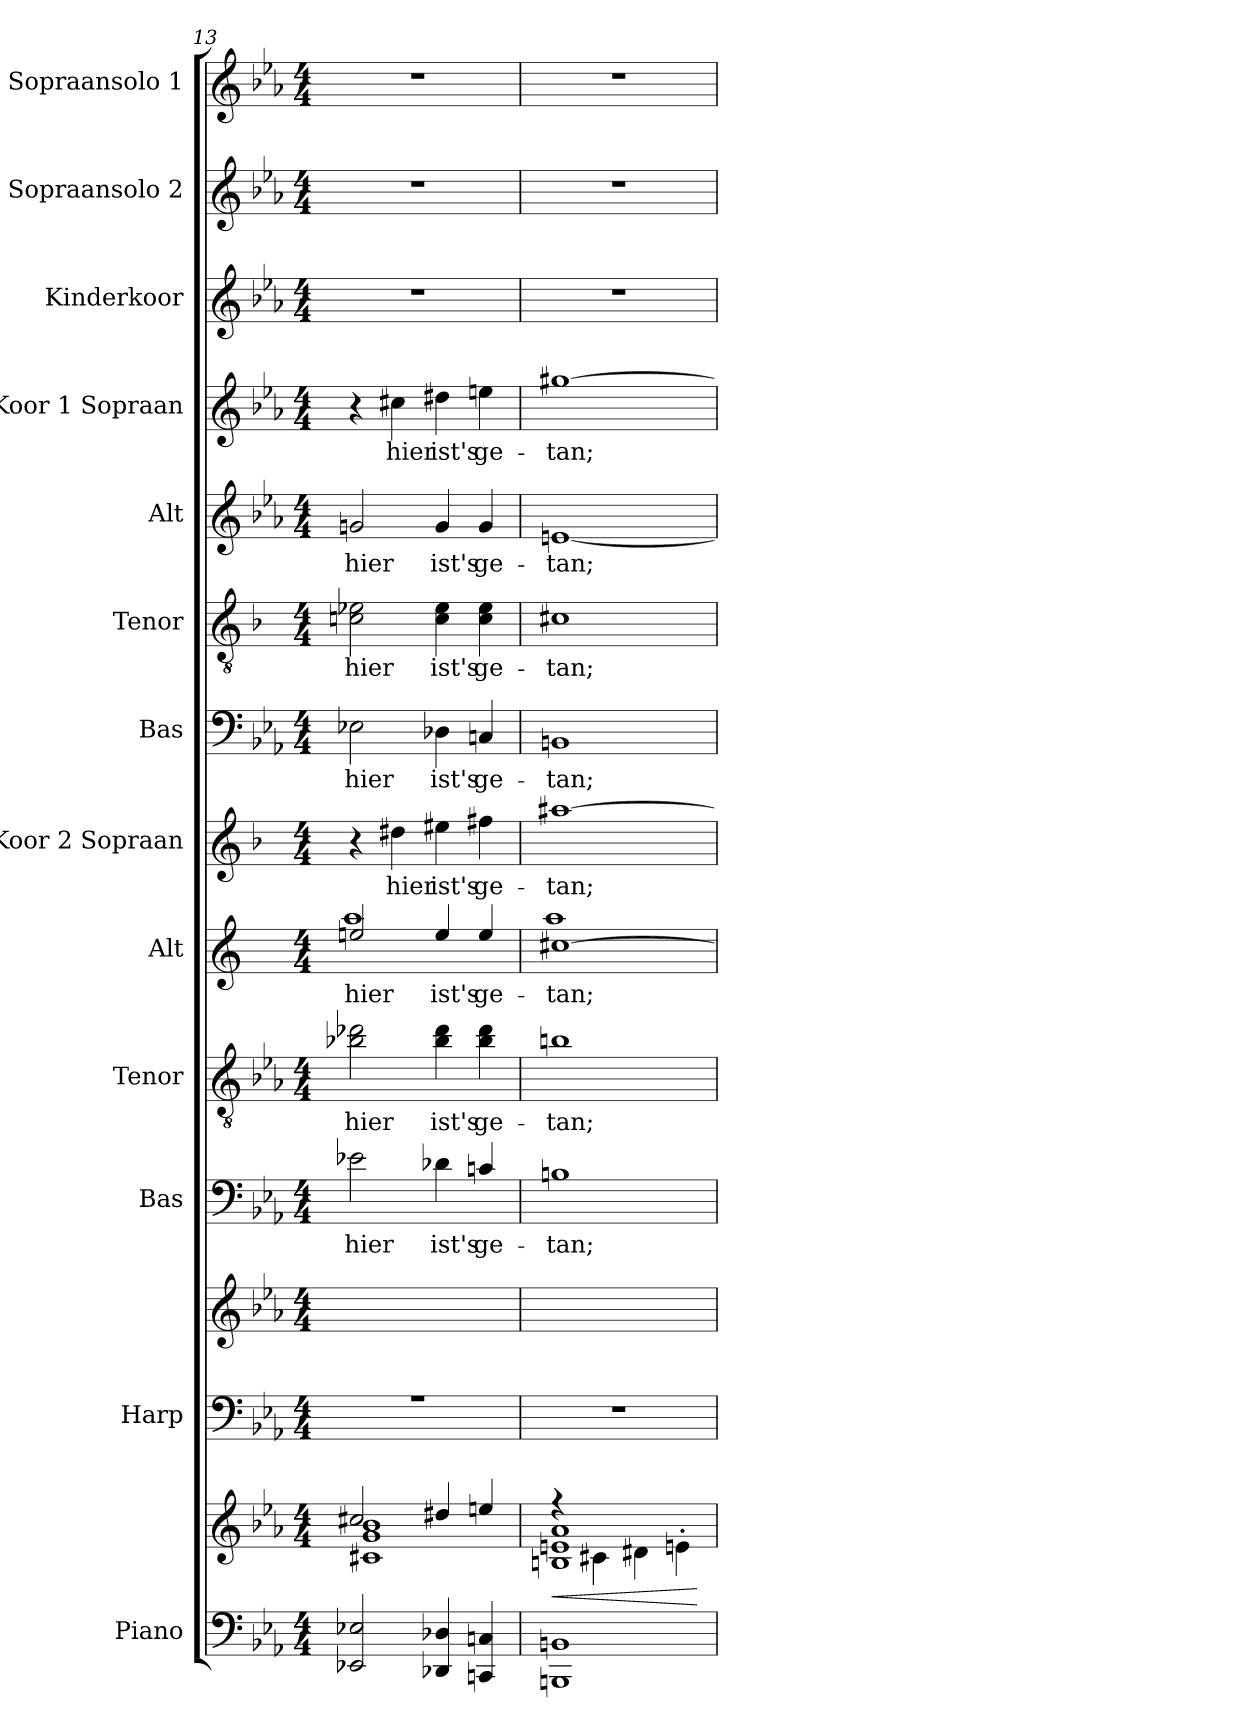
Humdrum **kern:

**kern	**kern	**dynam	**kern	**kern	**kern	**text	**kern	**text	**kern	**text	**kern	**text	**kern	**text	**kern	**text	**kern	**text	**kern	**text	**kern	**kern	**kern
*part13	*part13	*part13	*part12	*part12	*part11	*part11	*part10	*part10	*part9	*part9	*part8	*part8	*part7	*part7	*part6	*part6	*part5	*part5	*part4	*part4	*part3	*part2	*part1
*staff15	*staff14	*staff14/15	*staff13	*staff12	*staff11	*staff11	*staff10	*staff10	*staff9	*staff9	*staff8	*staff8	*staff7	*staff7	*staff6	*staff6	*staff5	*staff5	*staff4	*staff4	*staff3	*staff2	*staff1
*I"Piano	*	*	*I"Harp	*	*I"Bas	*	*I"Tenor	*	*I"Alt	*	*I"Koor 2 Sopraan	*	*I"Bas	*	*I"Tenor	*	*I"Alt	*	*I"Koor 1 Sopraan	*	*I"Kinderkoor	*I"Sopraansolo 2	*I"Sopraansolo 1
*I'Pno.	*	*	*I'Hrp.	*	*I'Bs.	*	*I'T.	*	*I'A.	*	*I'S.	*	*I'Bs.	*	*I'T.	*	*I'A.	*	*I'S.	*	*I'Kk.	*I'2.S.	*I'1. S.
!!LO:PB:g=z
*clefF4	*clefG2	*	*clefF4	*clefG2	*clefF4	*	*clefGv2	*	*clefG2	*	*clefG2	*	*clefF4	*	*clefGv2	*	*clefG2	*	*clefG2	*	*clefG2	*clefG2	*clefG2
*	*	*	*	*	*ITrd12c21	*	*ITrd8c14	*	*ITrd5c9	*	*ITrd1c2	*	*	*	*ITrd1c2	*	*	*	*	*	*	*	*
*k[b-e-a-]	*k[b-e-a-]	*	*k[b-e-a-]	*k[b-e-a-]	*k[b-e-a-]	*	*k[b-e-a-]	*	*k[b-e-a-]	*	*k[b-e-a-]	*	*k[b-e-a-]	*	*k[b-e-a-]	*	*k[b-e-a-]	*	*k[b-e-a-]	*	*k[b-e-a-]	*k[b-e-a-]	*k[b-e-a-]
*M4/4	*M4/4	*	*M4/4	*M4/4	*M4/4	*	*M4/4	*	*M4/4	*	*M4/4	*	*M4/4	*	*M4/4	*	*M4/4	*	*M4/4	*	*M4/4	*M4/4	*M4/4
*MM55	*MM55	*	*MM55	*MM55	*MM55	*	*MM55	*	*MM55	*	*MM55	*	*MM55	*	*MM55	*	*MM55	*	*MM55	*	*MM55	*MM55	*MM55
=13	=13	=13	=13	=13	=13	=13	=13	=13	=13	=13	=13	=13	=13	=13	=13	=13	=13	=13	=13	=13	=13	=13	=13
*	*^	*	*^	*	*	*	*	*	*^	*	*	*	*	*	*	*	*	*	*	*	*	*	*
2EE-X/ 2E-X/	2cc#X/	1c#X 1g 1b-	.	1r	1ryy	1ryy	2E-X\	hier	2B-X\ 2d-X\	hier	2gn/	1cc	hier	4r	.	2E-X\	hier	2B-X\ 2d-X\	hier	2gn/	hier	4r	.	1r	1r	1r
.	.	.	.	.	.	.	.	.	.	.	.	.	.	4cc#X\	hier	.	.	.	.	.	.	4cc#X\	hier	.	.	.
4DD-X/ 4D-X/	4dd#X/	.	.	.	.	.	4D-X\	ist's	4B-\ 4d-\	ist's	4g/	.	ist's	4dd#X\	ist's	4D-X\	ist's	4B-\ 4d-\	ist's	4g/	ist's	4dd#X\	ist's	.	.	.
4CCn/ 4Cn/	4een/	.	.	.	.	.	4Cn/	ge-	4B-\ 4d-\	ge-	4g/	.	ge-	4een\	ge-	4Cn/	ge-	4B-\ 4d-\	ge-	4g/	ge-	4een\	ge-	.	.	.
=14	=14	=14	=14	=14	=14	=14	=14	=14	=14	=14	=14	=14	=14	=14	=14	=14	=14	=14	=14	=14	=14	=14	=14	=14	=14	=14
!	!	!	!LO:HP:b	!	!	!	!	!	!	!	!	!	!	!	!	!	!	!	!	!	!	!	!	!	!	!
1BBBn 1BBn	4r	1Bn 1en 1a-	<	1r	1ryy	1ryy	1BBn	-tan;	1Bn	-tan;	[1en	1cc	-tan;	[1gg#X	-tan;	1BBn	-tan;	1Bn	-tan;	[1en	-tan;	[1gg#X	-tan;	1r	1r	1r
.	4c#X\	.	.	.	.	.	.	.	.	.	.	.	.	.	.	.	.	.	.	.	.	.	.	.	.	.
.	4d#X\	.	.	.	.	.	.	.	.	.	.	.	.	.	.	.	.	.	.	.	.	.	.	.	.	.
.	4en'\	.	.	.	.	.	.	.	.	.	.	.	.	.	.	.	.	.	.	.	.	.	.	.	.	.
*	*v	*v	*	*	*	*	*	*	*	*	*v	*v	*	*	*	*	*	*	*	*	*	*	*	*	*	*
*	*	*	*v	*v	*	*	*	*	*	*	*	*	*	*	*	*	*	*	*	*	*	*	*	*
.	.	[	.	.	.	.	.	.	.	.	.	.	.	.	.	.	.	.	.	.	.	.	.
=	=	=	=	=	=	=	=	=	=	=	=	=	=	=	=	=	=	=	=	=	=	=	=
*-	*-	*-	*-	*-	*-	*-	*-	*-	*-	*-	*-	*-	*-	*-	*-	*-	*-	*-	*-	*-	*-	*-	*-
